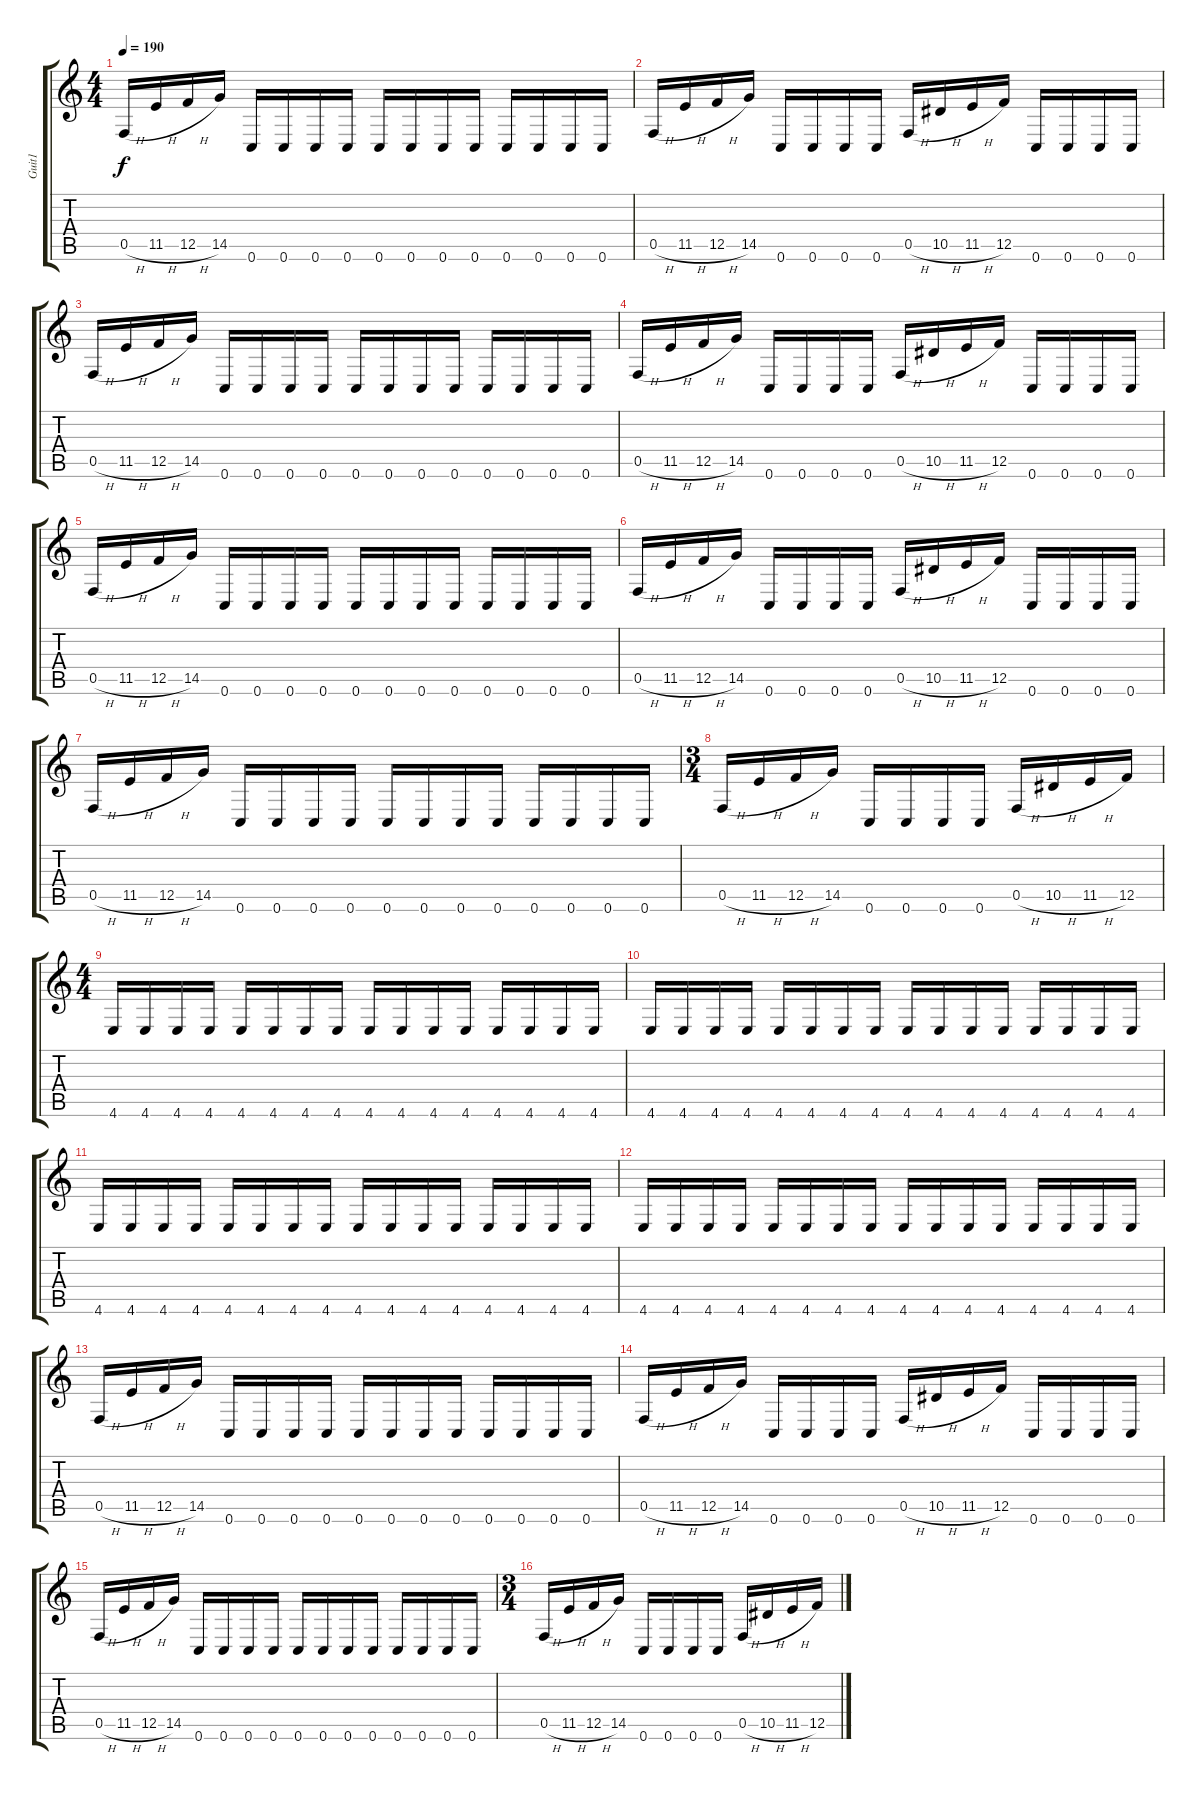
\track ("Guit1" "Guit1") {instrument distortionguitar}
\staff {score tabs}
\tuning (C4 G3 Eb3 Bb2 F2 C2) {hide}
\ts (4 4)
\tempo 190
\clef g2
\ks c
0.5{h}.16{dy f} 11.5{h}.16 12.5{h}.16 14.5.16 0.6.16 0.6.16 0.6.16 0.6.16 0.6.16 0.6.16 0.6.16 0.6.16 0.6.16 0.6.16 0.6.16 0.6.16 |
0.5{h}.16 11.5{h}.16 12.5{h}.16 14.5.16 0.6.16 0.6.16 0.6.16 0.6.16 0.5{h}.16 10.5{h}.16 11.5{h}.16 12.5.16 0.6.16 0.6.16 0.6.16 0.6.16 |
0.5{h}.16 11.5{h}.16 12.5{h}.16 14.5.16 0.6.16 0.6.16 0.6.16 0.6.16 0.6.16 0.6.16 0.6.16 0.6.16 0.6.16 0.6.16 0.6.16 0.6.16 |
0.5{h}.16 11.5{h}.16 12.5{h}.16 14.5.16 0.6.16 0.6.16 0.6.16 0.6.16 0.5{h}.16 10.5{h}.16 11.5{h}.16 12.5.16 0.6.16 0.6.16 0.6.16 0.6.16 |
0.5{h}.16 11.5{h}.16 12.5{h}.16 14.5.16 0.6.16 0.6.16 0.6.16 0.6.16 0.6.16 0.6.16 0.6.16 0.6.16 0.6.16 0.6.16 0.6.16 0.6.16 |
0.5{h}.16 11.5{h}.16 12.5{h}.16 14.5.16 0.6.16 0.6.16 0.6.16 0.6.16 0.5{h}.16 10.5{h}.16 11.5{h}.16 12.5.16 0.6.16 0.6.16 0.6.16 0.6.16 |
0.5{h}.16 11.5{h}.16 12.5{h}.16 14.5.16 0.6.16 0.6.16 0.6.16 0.6.16 0.6.16 0.6.16 0.6.16 0.6.16 0.6.16 0.6.16 0.6.16 0.6.16 |
\ts (3 4)
0.5{h}.16 11.5{h}.16 12.5{h}.16 14.5.16 0.6.16 0.6.16 0.6.16 0.6.16 0.5{h}.16 10.5{h}.16 11.5{h}.16 12.5.16 |
\ts (4 4)
4.6.16 4.6.16 4.6.16 4.6.16 4.6.16 4.6.16 4.6.16 4.6.16 4.6.16 4.6.16 4.6.16 4.6.16 4.6.16 4.6.16 4.6.16 4.6.16 |
4.6.16 4.6.16 4.6.16 4.6.16 4.6.16 4.6.16 4.6.16 4.6.16 4.6.16 4.6.16 4.6.16 4.6.16 4.6.16 4.6.16 4.6.16 4.6.16 |
4.6.16 4.6.16 4.6.16 4.6.16 4.6.16 4.6.16 4.6.16 4.6.16 4.6.16 4.6.16 4.6.16 4.6.16 4.6.16 4.6.16 4.6.16 4.6.16 |
4.6.16 4.6.16 4.6.16 4.6.16 4.6.16 4.6.16 4.6.16 4.6.16 4.6.16 4.6.16 4.6.16 4.6.16 4.6.16 4.6.16 4.6.16 4.6.16 |
0.5{h}.16 11.5{h}.16 12.5{h}.16 14.5.16 0.6.16 0.6.16 0.6.16 0.6.16 0.6.16 0.6.16 0.6.16 0.6.16 0.6.16 0.6.16 0.6.16 0.6.16 |
0.5{h}.16 11.5{h}.16 12.5{h}.16 14.5.16 0.6.16 0.6.16 0.6.16 0.6.16 0.5{h}.16 10.5{h}.16 11.5{h}.16 12.5.16 0.6.16 0.6.16 0.6.16 0.6.16 |
0.5{h}.16 11.5{h}.16 12.5{h}.16 14.5.16 0.6.16 0.6.16 0.6.16 0.6.16 0.6.16 0.6.16 0.6.16 0.6.16 0.6.16 0.6.16 0.6.16 0.6.16 |
\ts (3 4)
0.5{h}.16 11.5{h}.16 12.5{h}.16 14.5.16 0.6.16 0.6.16 0.6.16 0.6.16 0.5{h}.16 10.5{h}.16 11.5{h}.16 12.5.16
